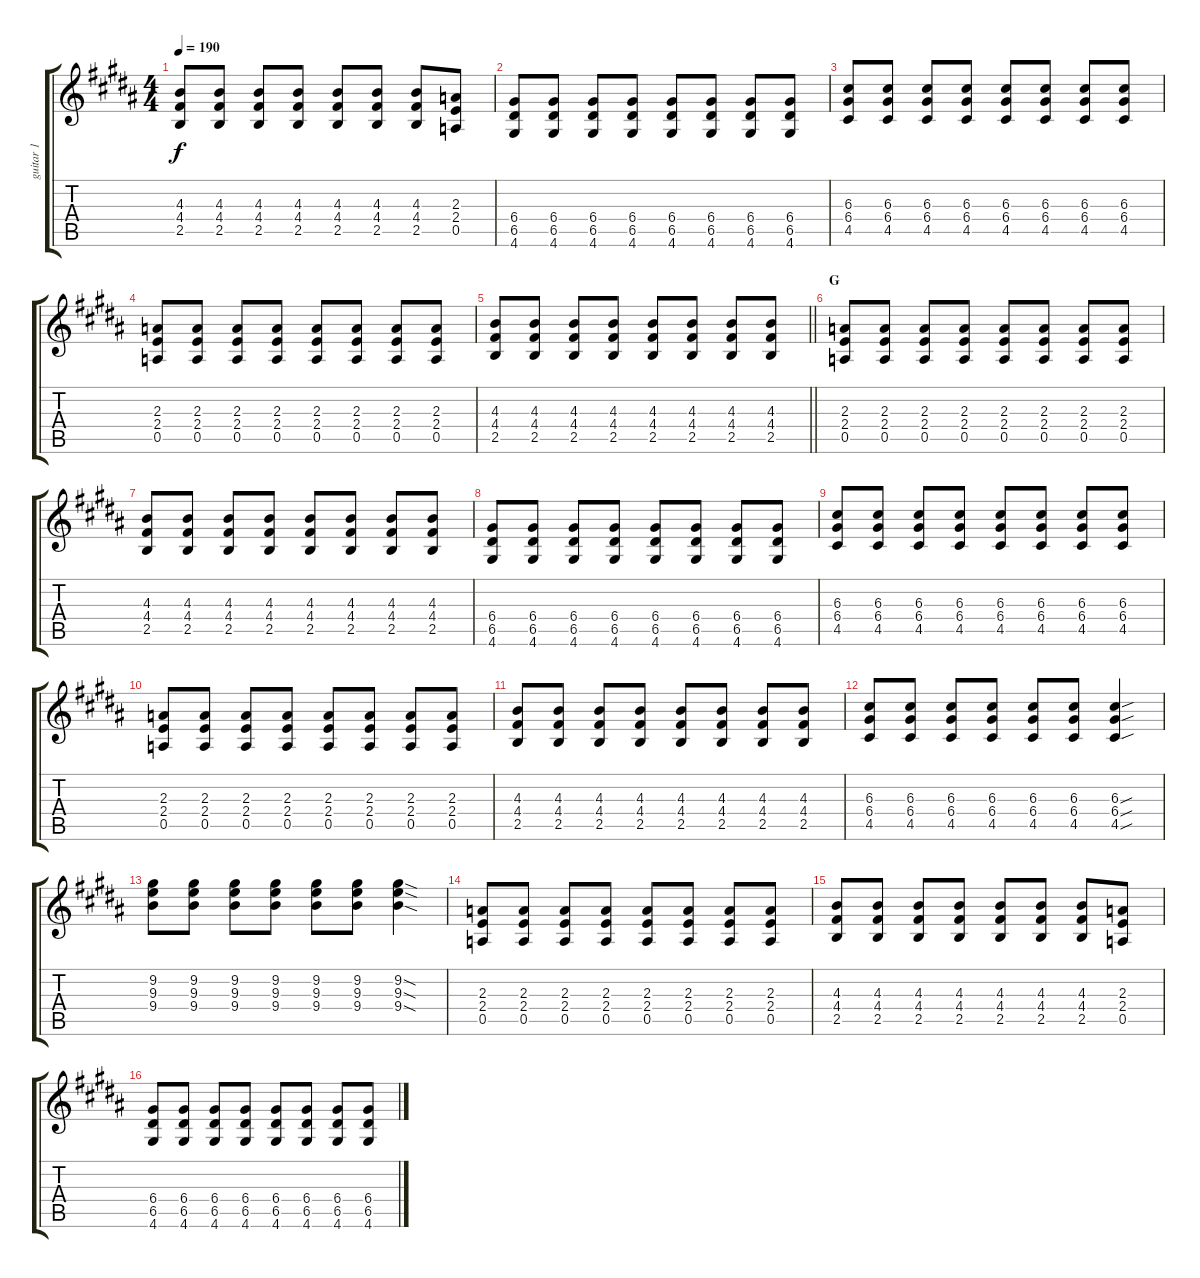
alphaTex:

\track ("guitar 1" "guitar 1") {instrument distortionguitar}
\staff {score tabs}
\tuning (E4 B3 G3 D3 A2 E2) {hide}
\ts (4 4)
\tempo 190
\clef g2
\ks b
(4.3 4.4 2.5).8{dy f} (4.3 4.4 2.5).8 (4.3 4.4 2.5).8 (4.3 4.4 2.5).8 (4.3 4.4 2.5).8 (4.3 4.4 2.5).8 (4.3 4.4 2.5).8 (2.3 2.4 0.5).8 |
(6.4 6.5 4.6).8 (6.4 6.5 4.6).8 (6.4 6.5 4.6).8 (6.4 6.5 4.6).8 (6.4 6.5 4.6).8 (6.4 6.5 4.6).8 (6.4 6.5 4.6).8 (6.4 6.5 4.6).8 |
(6.3 6.4 4.5).8 (6.3 6.4 4.5).8 (6.3 6.4 4.5).8 (6.3 6.4 4.5).8 (6.3 6.4 4.5).8 (6.3 6.4 4.5).8 (6.3 6.4 4.5).8 (6.3 6.4 4.5).8 |
(2.3 2.4 0.5).8 (2.3 2.4 0.5).8 (2.3 2.4 0.5).8 (2.3 2.4 0.5).8 (2.3 2.4 0.5).8 (2.3 2.4 0.5).8 (2.3 2.4 0.5).8 (2.3 2.4 0.5).8 |
\barLineRight lightlight
(4.3 4.4 2.5).8 (4.3 4.4 2.5).8 (4.3 4.4 2.5).8 (4.3 4.4 2.5).8 (4.3 4.4 2.5).8 (4.3 4.4 2.5).8 (4.3 4.4 2.5).8 (4.3 4.4 2.5).8 |
\section ("" "G")
(2.3 2.4 0.5).8 (2.3 2.4 0.5).8 (2.3 2.4 0.5).8 (2.3 2.4 0.5).8 (2.3 2.4 0.5).8 (2.3 2.4 0.5).8 (2.3 2.4 0.5).8 (2.3 2.4 0.5).8 |
(4.3 4.4 2.5).8 (4.3 4.4 2.5).8 (4.3 4.4 2.5).8 (4.3 4.4 2.5).8 (4.3 4.4 2.5).8 (4.3 4.4 2.5).8 (4.3 4.4 2.5).8 (4.3 4.4 2.5).8 |
(6.4 6.5 4.6).8 (6.4 6.5 4.6).8 (6.4 6.5 4.6).8 (6.4 6.5 4.6).8 (6.4 6.5 4.6).8 (6.4 6.5 4.6).8 (6.4 6.5 4.6).8 (6.4 6.5 4.6).8 |
(6.3 6.4 4.5).8 (6.3 6.4 4.5).8 (6.3 6.4 4.5).8 (6.3 6.4 4.5).8 (6.3 6.4 4.5).8 (6.3 6.4 4.5).8 (6.3 6.4 4.5).8 (6.3 6.4 4.5).8 |
(2.3 2.4 0.5).8 (2.3 2.4 0.5).8 (2.3 2.4 0.5).8 (2.3 2.4 0.5).8 (2.3 2.4 0.5).8 (2.3 2.4 0.5).8 (2.3 2.4 0.5).8 (2.3 2.4 0.5).8 |
(4.3 4.4 2.5).8 (4.3 4.4 2.5).8 (4.3 4.4 2.5).8 (4.3 4.4 2.5).8 (4.3 4.4 2.5).8 (4.3 4.4 2.5).8 (4.3 4.4 2.5).8 (4.3 4.4 2.5).8 |
(6.3 6.4 4.5).8 (6.3 6.4 4.5).8 (6.3 6.4 4.5).8 (6.3 6.4 4.5).8 (6.3 6.4 4.5).8 (6.3 6.4 4.5).8 (6.3{sou} 6.4{sou} 4.5{sou}).4 |
(9.2 9.3 9.4).8 (9.2 9.3 9.4).8 (9.2 9.3 9.4).8 (9.2 9.3 9.4).8 (9.2 9.3 9.4).8 (9.2 9.3 9.4).8 (9.2{sod} 9.3{sod} 9.4{sod}).4 |
(2.3 2.4 0.5).8 (2.3 2.4 0.5).8 (2.3 2.4 0.5).8 (2.3 2.4 0.5).8 (2.3 2.4 0.5).8 (2.3 2.4 0.5).8 (2.3 2.4 0.5).8 (2.3 2.4 0.5).8 |
(4.3 4.4 2.5).8 (4.3 4.4 2.5).8 (4.3 4.4 2.5).8 (4.3 4.4 2.5).8 (4.3 4.4 2.5).8 (4.3 4.4 2.5).8 (4.3 4.4 2.5).8 (2.3 2.4 0.5).8 |
(6.4 6.5 4.6).8 (6.4 6.5 4.6).8 (6.4 6.5 4.6).8 (6.4 6.5 4.6).8 (6.4 6.5 4.6).8 (6.4 6.5 4.6).8 (6.4 6.5 4.6).8 (6.4 6.5 4.6).8
